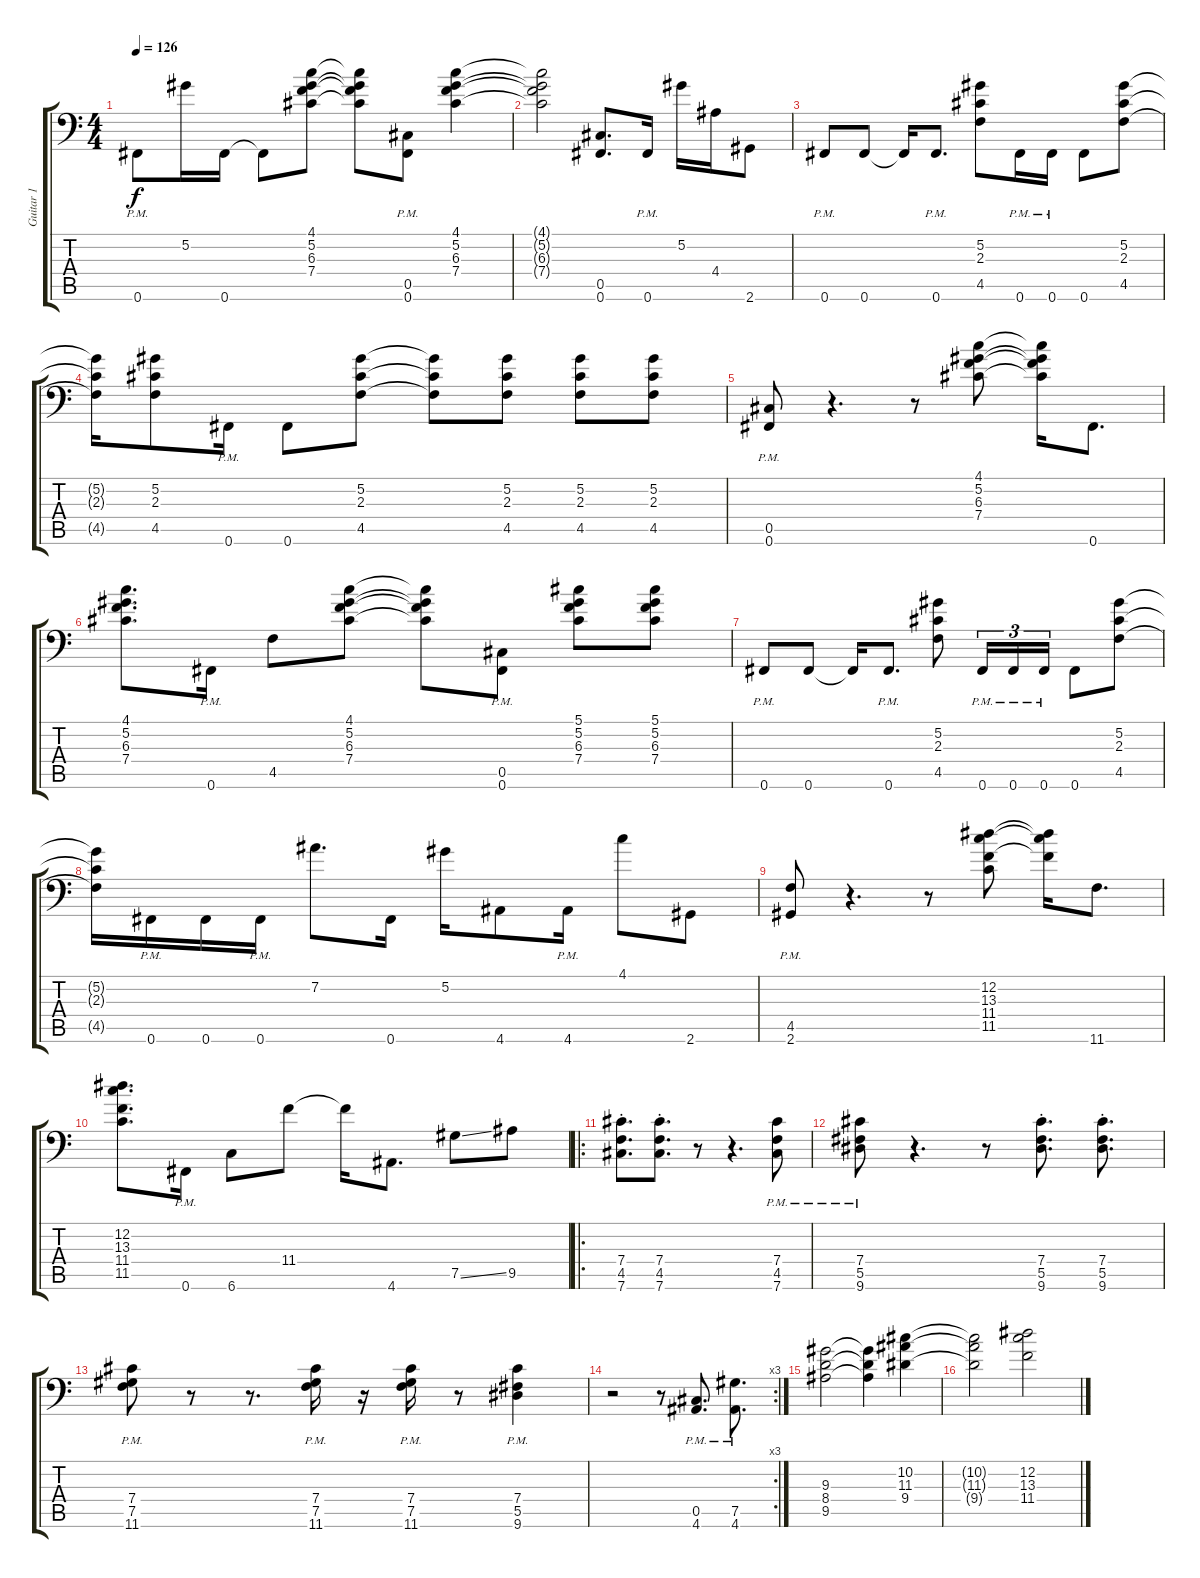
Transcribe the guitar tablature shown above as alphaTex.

\track ("Guitar 1" "Guitar 1") {instrument distortionguitar}
\staff {score tabs}
\tuning (Ab3 Eb3 B2 Gb2 Db2 Gb1) {hide}
\ts (4 4)
\tempo 126
\clef f4
\ks c
0.6{pm}.8{dy f} 5.2.16 0.6.16 0.6{t}.8 (4.1 5.2 6.3 7.4).8 (4.1{t} 5.2{t} 6.3{t} 7.4{t}).8 (0.5{pm} 0.6{pm}).8 (4.1 5.2 6.3 7.4).4 |
(4.1{t} 5.2{t} 6.3{t} 7.4{t}).2 (0.5 0.6).8{d} 0.6{pm}.16 5.2.16 4.4.16 2.6.8 |
0.6{pm}.8 0.6.8 0.6{t}.16 0.6{pm}.8{d} (5.2 2.3 4.5).8 0.6{pm}.16 0.6{pm}.16 0.6.8 (5.2 2.3 4.5).8 |
(5.2{t} 2.3{t} 4.5{t}).16 (5.2 2.3 4.5).8 0.6{pm}.16 0.6.8 (5.2 2.3 4.5).8 (5.2{t} 2.3{t} 4.5{t}).8 (5.2 2.3 4.5).8 (5.2 2.3 4.5).8 (5.2 2.3 4.5).8 |
(0.5{pm} 0.6{pm}).8 r.4{d} r.8 (4.1 5.2 6.3 7.4).8 (4.1{t} 5.2{t} 6.3{t} 7.4{t}).16 0.6.8{d} |
(4.1 5.2 6.3 7.4).8{d} 0.6{pm}.16 4.5.8 (4.1 5.2 6.3 7.4).8 (4.1{t} 5.2{t} 6.3{t} 7.4{t}).8 (0.5{pm} 0.6{pm}).8 (5.1 5.2 6.3 7.4).8 (5.1 5.2 6.3 7.4).8 |
0.6{pm}.8 0.6.8 0.6{t}.16 0.6{pm}.8{d} (5.2 2.3 4.5).8 0.6{pm}.16{tu (3 2)} 0.6{pm}.16{tu (3 2)} 0.6{pm}.16{tu (3 2)} 0.6.8 (5.2 2.3 4.5).8 |
(5.2{t} 2.3{t} 4.5{t}).16 0.6{pm}.16 0.6.16 0.6{pm}.16 7.2.8{d} 0.6.16 5.2.16 4.6.8 4.6{pm}.16 4.1.8 2.6.8 |
(4.5{pm} 2.6{pm}).8 r.4{d} r.8 (12.2 13.3 11.4 11.5).8 (12.2{t} 13.3{t} 11.4{t}).16 11.6.8{d} |
(12.2 13.3 11.4 11.5).8{d} 0.6{pm}.16 6.6.8 11.4.8 11.4{t}.16 4.6.8{d} 7.5{ss}.8 9.5.8 |
\ro
(7.4{st} 4.5{st} 7.6{st}).8{d} (7.4{st} 4.5{st} 7.6{st}).8{d} r.8 r.4{d} (7.4{pm} 4.5{pm} 7.6{pm}).8 |
(7.4{pm} 5.5{pm} 9.6{pm}).8 r.4{d} r.8 (7.4{st} 5.5{st} 9.6{st}).8{d} (7.4{st} 5.5{st} 9.6{st}).8{d} |
(7.4{pm} 7.5{pm} 11.6{pm}).8 r.8 r.8{d} (7.4{pm} 7.5{pm} 11.6{pm}).16 r.16 (7.4{pm} 7.5{pm} 11.6{pm}).16 r.8 (7.4{pm} 5.5{pm} 9.6{pm}).4 |
\rc 3
r.2 r.8 (0.5{pm} 4.6{pm}).8{d} (7.5{pm} 4.6{pm}).8{d} |
(9.3 8.4 9.5).2 (9.3{t} 8.4{t} 9.5{t}).4 (10.2 11.3 9.4).4 |
(10.2{t} 11.3{t} 9.4{t}).2 (12.2 13.3 11.4).2
